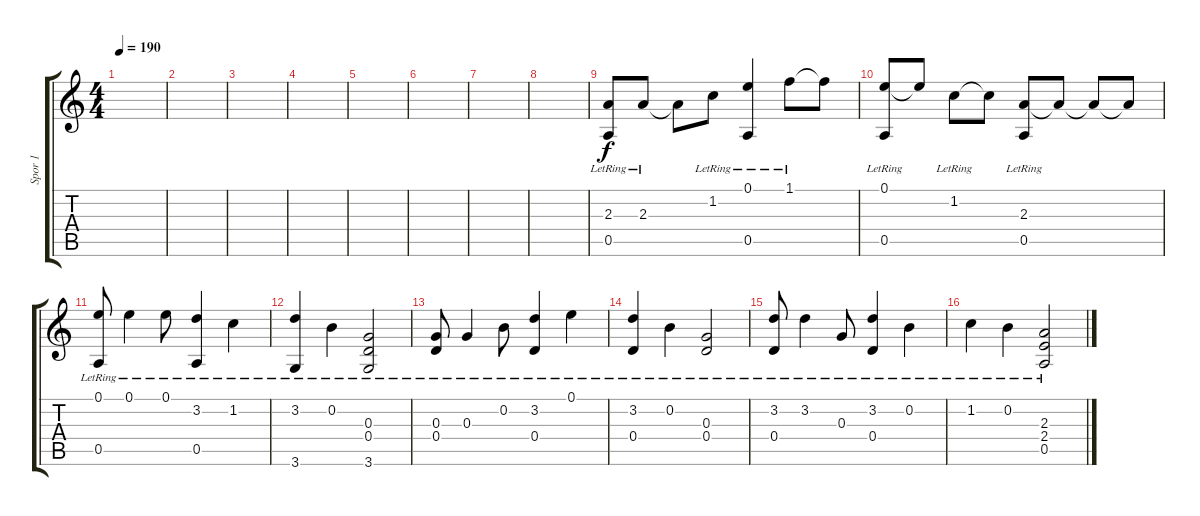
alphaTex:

\track ("Spor 1" "Spor 1") {instrument acousticguitarsteel}
\staff {score tabs}
\tuning (E4 B3 G3 D3 A2 E2) {hide}
\ts (4 4)
\tempo 190
\clef g2
\ks c
|
|
|
|
|
|
|
|
(2.3{lr} 0.5{lr}).8 2.3{lr}.8 2.3{t}.8 1.2{lr}.8 (0.1{lr} 0.5{lr}).4 1.1{lr}.8 1.1{t}.8 |
(0.1{lr} 0.5{lr}).8 0.1{t}.8 1.2{lr}.8 1.2{t}.8 (2.3{lr} 0.5{lr}).8 2.3{t}.8 2.3{t}.8 2.3{t}.8 |
(0.1{lr} 0.5{lr}).8 0.1{lr}.4 0.1{lr}.8 (3.2{lr} 0.5{lr}).4 1.2{lr}.4 |
(3.2{lr} 3.6{lr}).4 0.2{lr}.4 (0.3{lr} 0.4{lr} 3.6{lr}).2 |
(0.3{lr} 0.4{lr}).8 0.3{lr}.4 0.2{lr}.8 (3.2{lr} 0.4{lr}).4 0.1{lr}.4 |
(3.2{lr} 0.4{lr}).4 0.2{lr}.4 (0.3{lr} 0.4{lr}).2 |
(3.2{lr} 0.4{lr}).8 3.2{lr}.4 0.3{lr}.8 (3.2{lr} 0.4{lr}).4 0.2{lr}.4 |
1.2{lr}.4 0.2{lr}.4 (2.3{lr} 2.4{lr} 0.5{lr}).2
